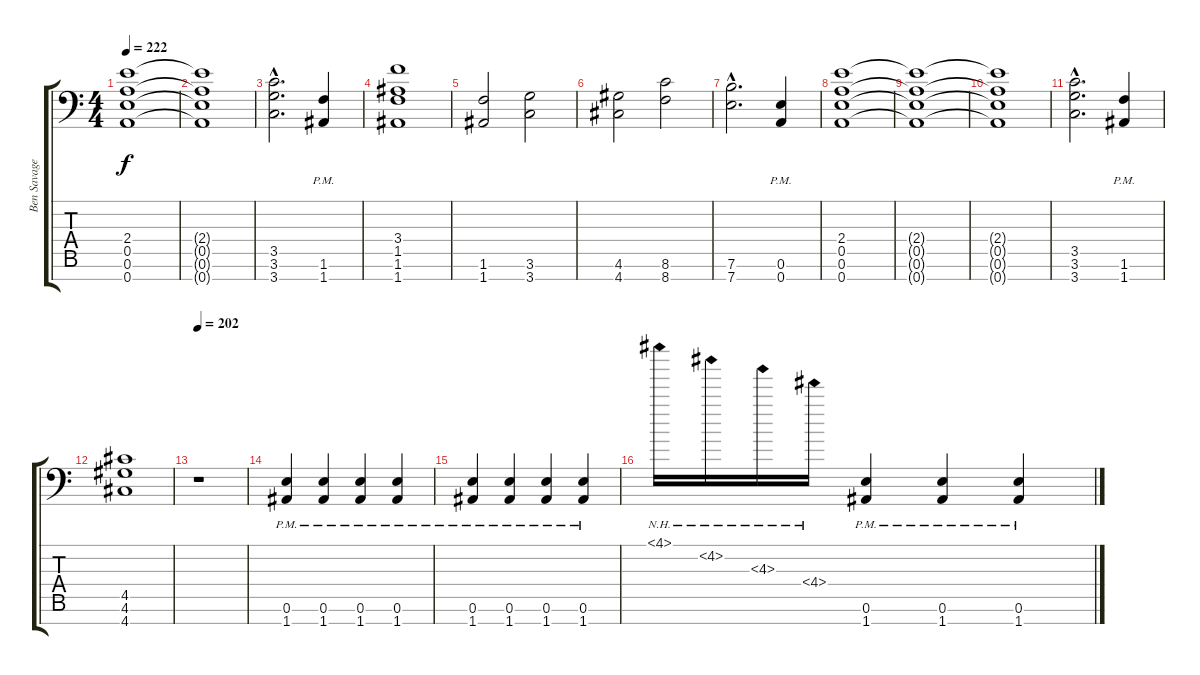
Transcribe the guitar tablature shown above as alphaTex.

\track ("Ben Savage (Guitar)" "Ben Savage") {instrument distortionguitar}
\staff {score tabs}
\tuning (E4 B3 G3 D3 A2 E2 A1) {hide}
\ts (4 4)
\tempo 222
\clef f4
\ks c
(2.4{t} 0.5{t} 0.6{t} 0.7{t}).1{dy f} |
(2.4{t} 0.5{t} 0.6{t} 0.7{t}).1 |
(3.5{hac} 3.6{hac} 3.7{hac}).2{d} (1.6{pm} 1.7{pm}).4 |
(3.4 1.5 1.6 1.7).1 |
(1.6 1.7).2 (3.6 3.7).2 |
(4.6 4.7).2 (8.6 8.7).2 |
(7.6{hac} 7.7{hac}).2{d} (0.6{pm} 0.7{pm}).4 |
(2.4 0.5 0.6 0.7).1 |
(2.4{t} 0.5{t} 0.6{t} 0.7{t}).1 |
(2.4{t} 0.5{t} 0.6{t} 0.7{t}).1 |
(3.5{hac} 3.6{hac} 3.7{hac}).2{d} (1.6{pm} 1.7{pm}).4 |
(4.5 4.6 4.7).1 |
\tempo 202
r.1 |
(0.6{pm} 1.7{pm}).4 (0.6{pm} 1.7{pm}).4 (0.6{pm} 1.7{pm}).4 (0.6{pm} 1.7{pm}).4 |
(0.6{pm} 1.7{pm}).4 (0.6{pm} 1.7{pm}).4 (0.6{pm} 1.7{pm}).4 (0.6{pm} 1.7{pm}).4 |
4.1{nh}.16 4.2{nh}.16 4.3{nh}.16 4.4{nh}.16 (0.6{pm} 1.7{pm}).4 (0.6{pm} 1.7{pm}).4 (0.6{pm} 1.7{pm}).4
